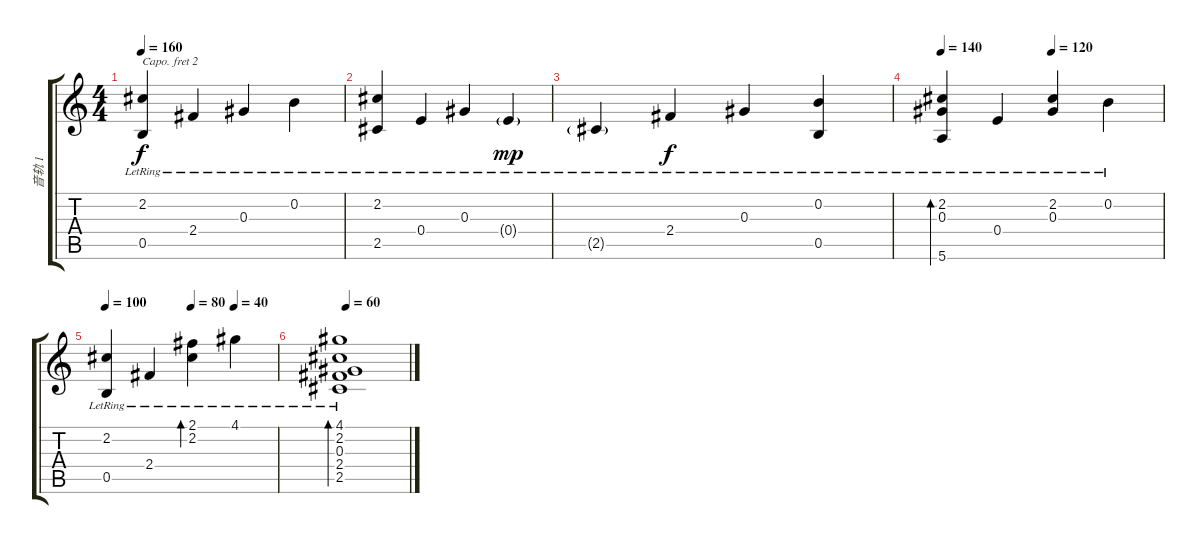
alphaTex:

\track ("音轨 1" "音轨 1") {instrument acousticguitarnylon}
\staff {score tabs}
\capo 2
\tuning (D4 A3 Gb3 D3 A2 D2) {hide}
\ts (4 4)
\tempo 160
\clef g2
\ks c
(2.2{lr} 0.5{lr}).4{dy f} 2.4{lr}.4 0.3{lr}.4 0.2{lr}.4 |
(2.2{lr} 2.5{lr}).4 0.4{lr}.4 0.3{lr}.4 0.4{g lr}.4{dy mp} |
2.5{g lr}.4 2.4{lr}.4{dy f} 0.3{lr}.4 (0.2{lr} 0.5{lr}).4 |
\tempo 140
\tempo (120 0.5)
(2.2{lr} 0.3{lr} 5.6{lr}).4{bd 480} 0.4{lr}.4 (2.2{lr} 0.3{lr}).4 0.2{lr}.4 |
\tempo 100
\tempo (80 0.5)
\tempo (40 0.75)
(2.2{lr} 0.5{lr}).4 2.4{lr}.4 (2.1{lr} 2.2{lr}).4{bd 480} 4.1{lr}.4 |
\tempo 60
(4.1{lr} 2.2{lr} 0.3{lr} 2.4{lr} 2.5{lr}).1{bd 480}
